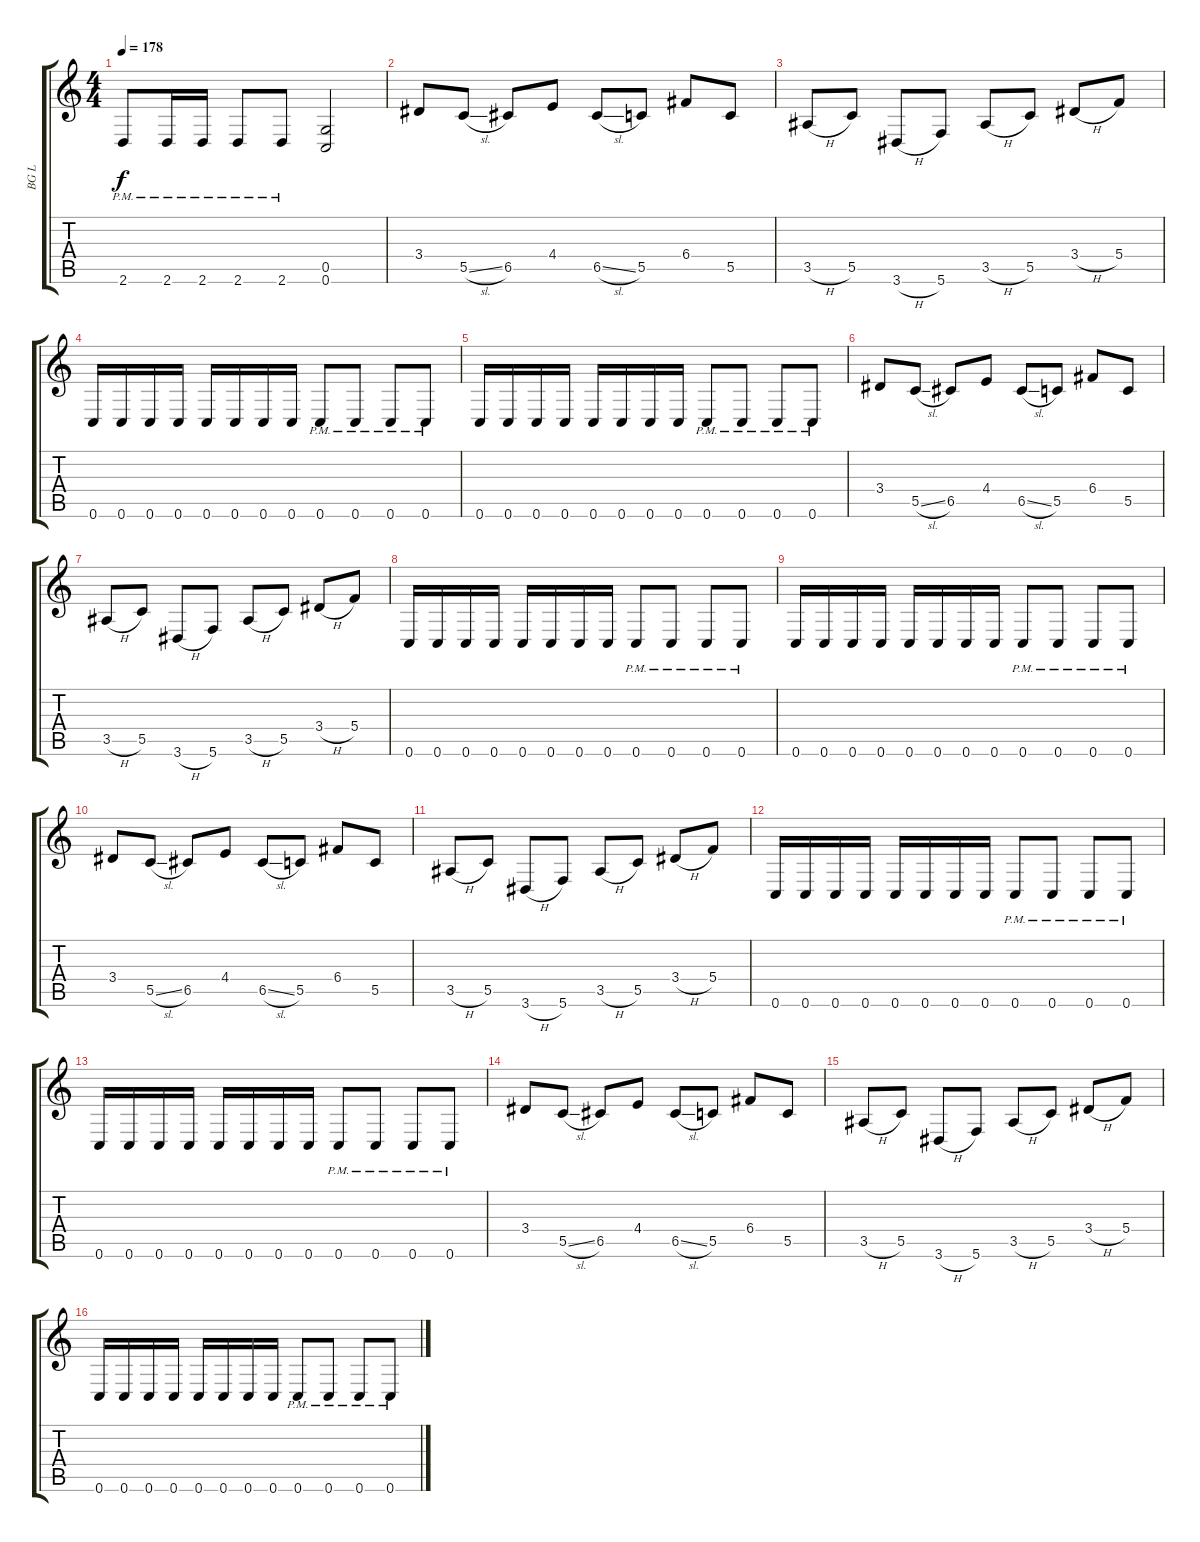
\track ("BG L" "BG L") {instrument distortionguitar}
\staff {score tabs}
\tuning (D4 A3 F3 C3 G2 C2) {hide}
\ts (4 4)
\tempo 178
\clef g2
\ks c
2.6{pm}.8{dy f} 2.6{pm}.16 2.6{pm}.16 2.6{pm}.8 2.6{pm}.8 (0.5 0.6).2 |
3.4.8 5.5{sl}.8 6.5.8 4.4.8 6.5{sl}.8 5.5.8 6.4.8 5.5.8 |
3.5{h}.8 5.5.8 3.6{h}.8 5.6.8 3.5{h}.8 5.5.8 3.4{h}.8 5.4.8 |
0.6.16 0.6.16 0.6.16 0.6.16 0.6.16 0.6.16 0.6.16 0.6.16 0.6{pm}.8 0.6{pm}.8 0.6{pm}.8 0.6{pm}.8 |
0.6.16 0.6.16 0.6.16 0.6.16 0.6.16 0.6.16 0.6.16 0.6.16 0.6{pm}.8 0.6{pm}.8 0.6{pm}.8 0.6{pm}.8 |
3.4.8 5.5{sl}.8 6.5.8 4.4.8 6.5{sl}.8 5.5.8 6.4.8 5.5.8 |
3.5{h}.8 5.5.8 3.6{h}.8 5.6.8 3.5{h}.8 5.5.8 3.4{h}.8 5.4.8 |
0.6.16 0.6.16 0.6.16 0.6.16 0.6.16 0.6.16 0.6.16 0.6.16 0.6{pm}.8 0.6{pm}.8 0.6{pm}.8 0.6{pm}.8 |
0.6.16 0.6.16 0.6.16 0.6.16 0.6.16 0.6.16 0.6.16 0.6.16 0.6{pm}.8 0.6{pm}.8 0.6{pm}.8 0.6{pm}.8 |
3.4.8 5.5{sl}.8 6.5.8 4.4.8 6.5{sl}.8 5.5.8 6.4.8 5.5.8 |
3.5{h}.8 5.5.8 3.6{h}.8 5.6.8 3.5{h}.8 5.5.8 3.4{h}.8 5.4.8 |
0.6.16 0.6.16 0.6.16 0.6.16 0.6.16 0.6.16 0.6.16 0.6.16 0.6{pm}.8 0.6{pm}.8 0.6{pm}.8 0.6{pm}.8 |
0.6.16 0.6.16 0.6.16 0.6.16 0.6.16 0.6.16 0.6.16 0.6.16 0.6{pm}.8 0.6{pm}.8 0.6{pm}.8 0.6{pm}.8 |
3.4.8 5.5{sl}.8 6.5.8 4.4.8 6.5{sl}.8 5.5.8 6.4.8 5.5.8 |
3.5{h}.8 5.5.8 3.6{h}.8 5.6.8 3.5{h}.8 5.5.8 3.4{h}.8 5.4.8 |
0.6.16 0.6.16 0.6.16 0.6.16 0.6.16 0.6.16 0.6.16 0.6.16 0.6{pm}.8 0.6{pm}.8 0.6{pm}.8 0.6{pm}.8
